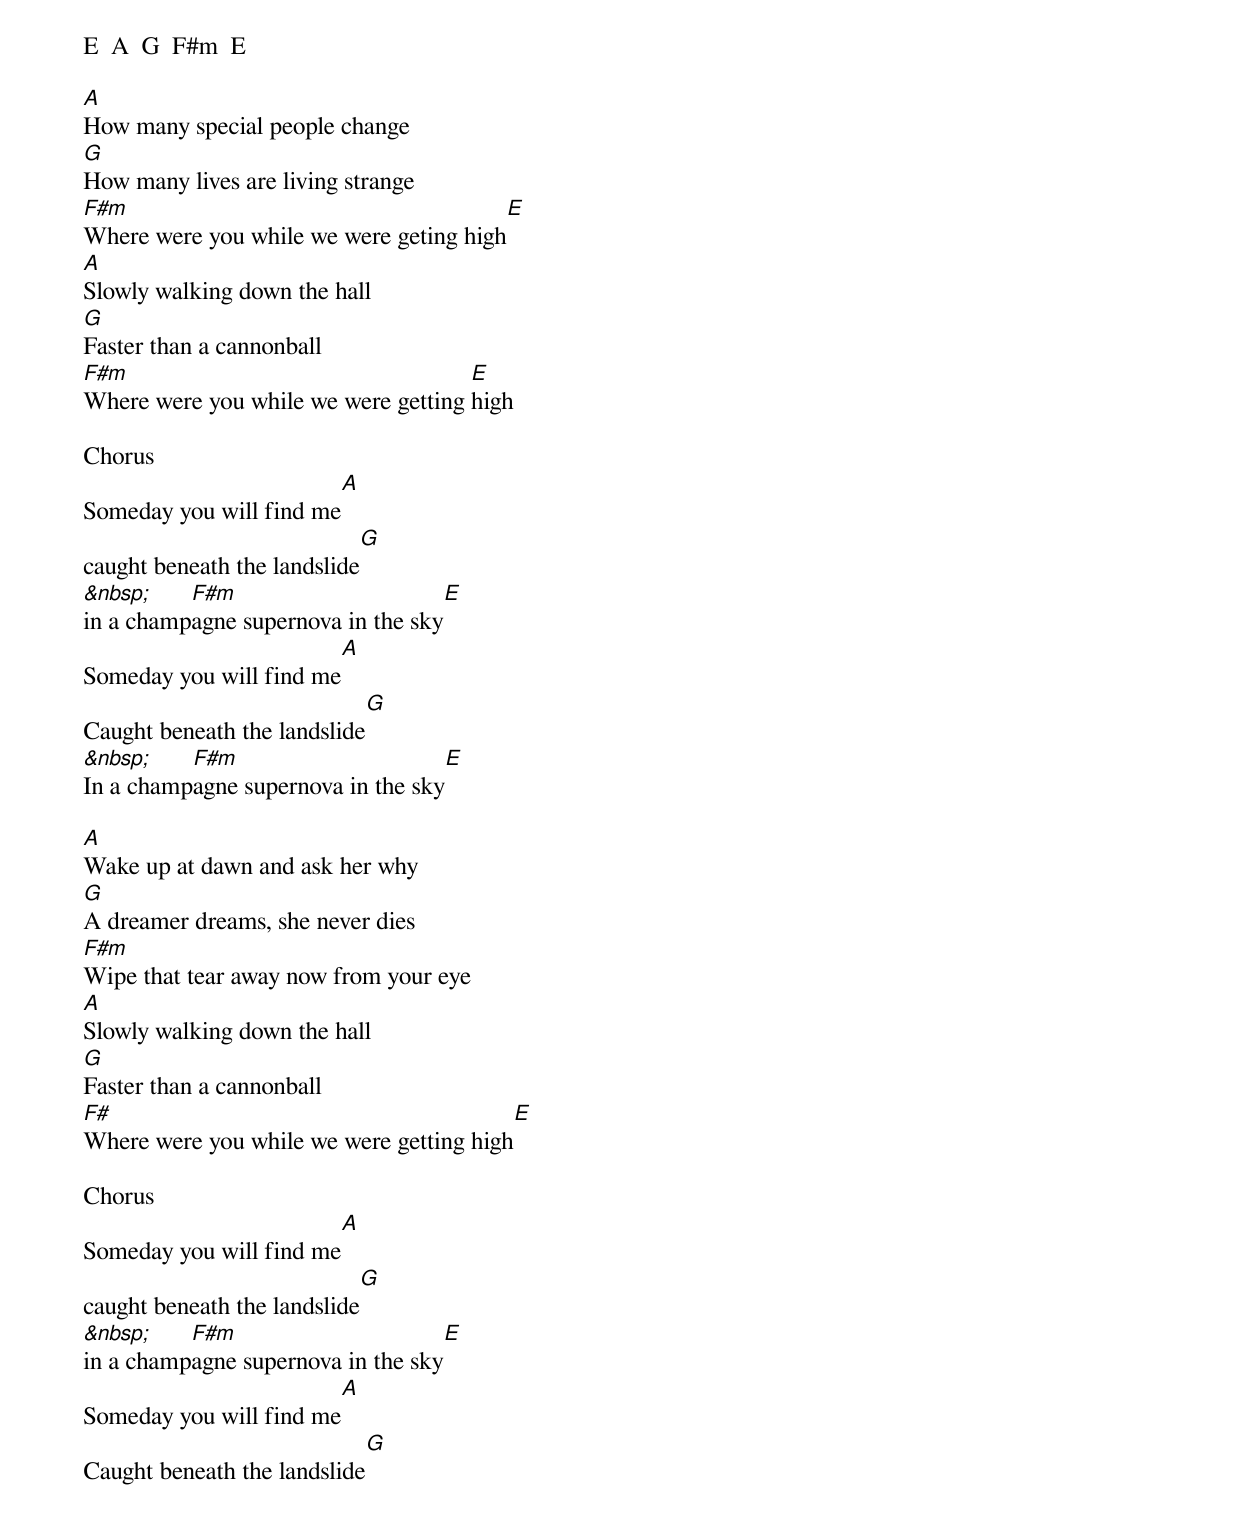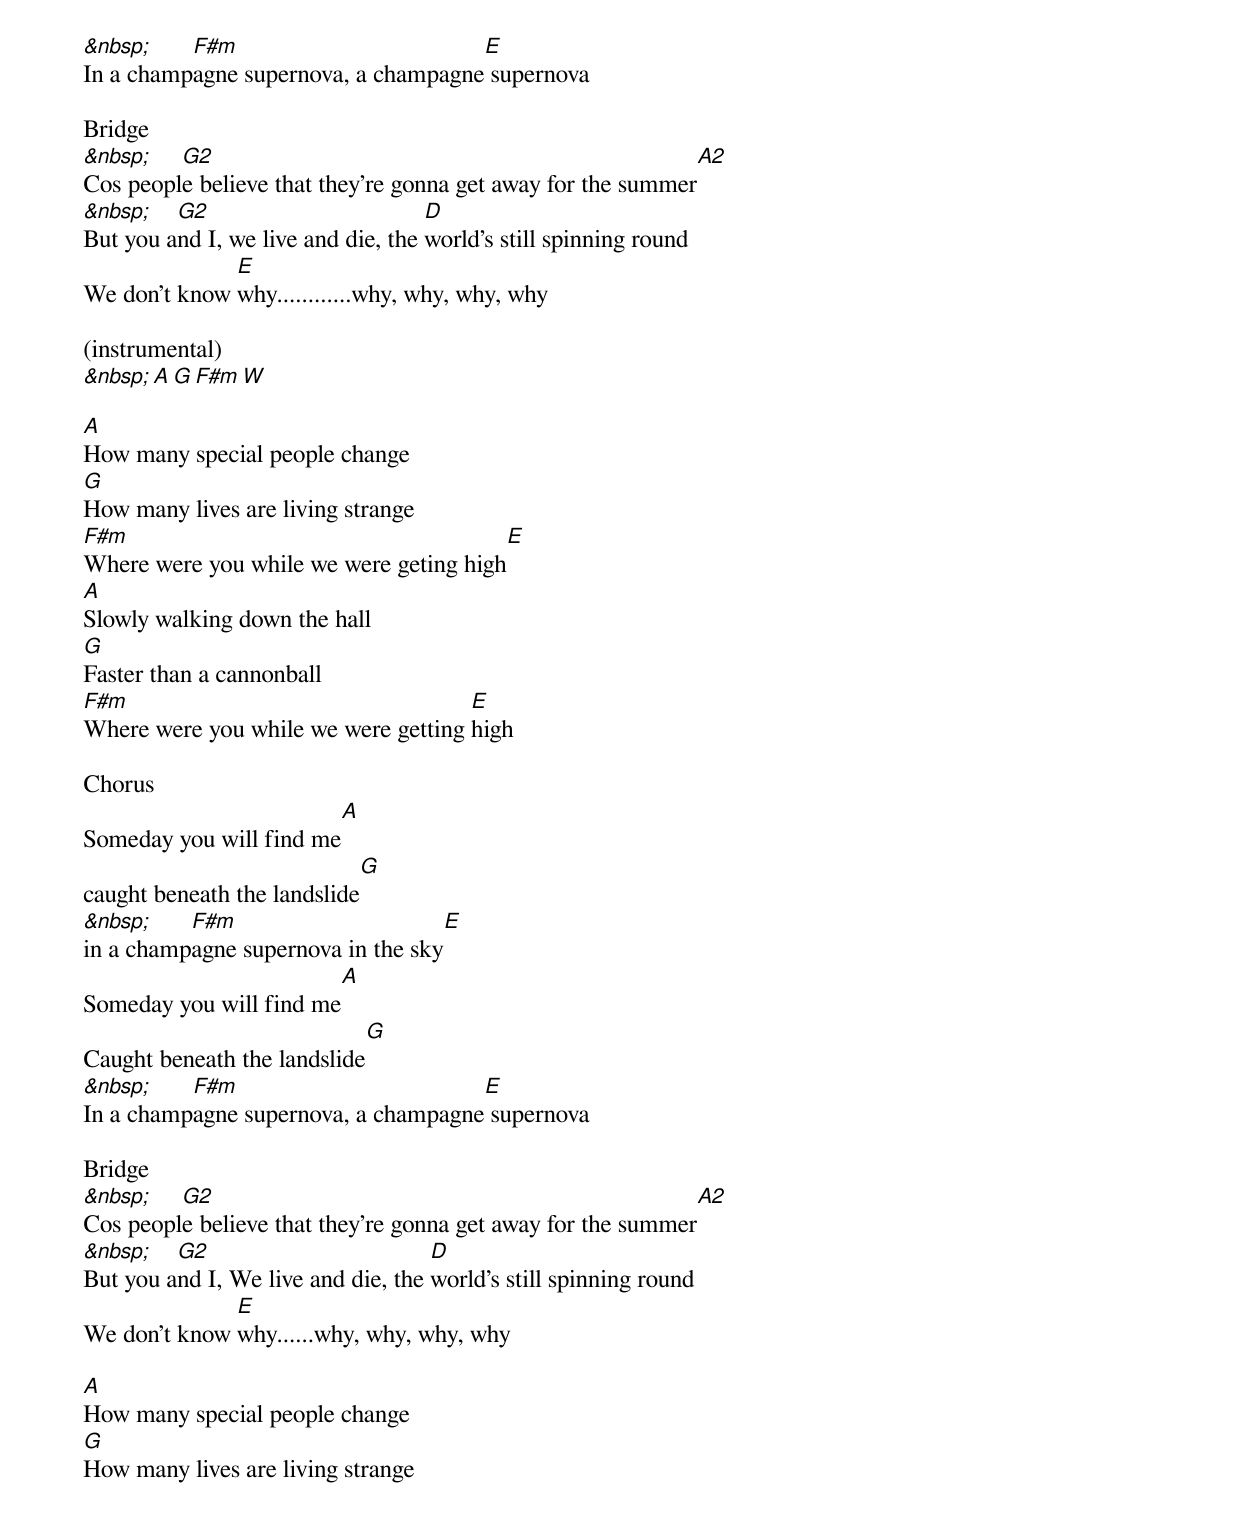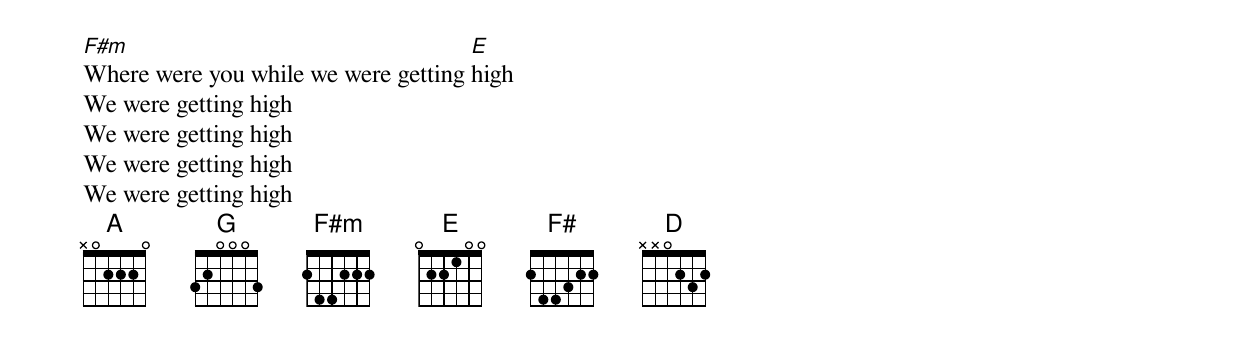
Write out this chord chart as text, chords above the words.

E  A  G  F#m  E

A
How many special people change
G
How many lives are living strange
F#m				                    E
Where were you while we were geting high
A
Slowly walking down the hall
G
Faster than a cannonball
F#m                                  E
Where were you while we were getting high

Chorus
		          A
Someday you will find me
		            G
caught beneath the landslide
&nbsp;    F#m		                E
in a champagne supernova in the sky
		         A
Someday you will find me
		            G
Caught beneath the landslide
&nbsp;    F#m		                E
In a champagne supernova in the sky

A
Wake up at dawn and ask her why
G
A dreamer dreams, she never dies
F#m
Wipe that tear away now from your eye
A
Slowly walking down the hall
G
Faster than a cannonball
F#				                     E
Where were you while we were getting high

Chorus
		          A
Someday you will find me
		            G
caught beneath the landslide
&nbsp;    F#m		                E
in a champagne supernova in the sky
		         A
Someday you will find me
		            G
Caught beneath the landslide
&nbsp;    F#m		             E
In a champagne supernova, a champagne supernova

Bridge
&nbsp;   G2						        A2
Cos people believe that they're gonna get away for the summer
&nbsp;   G2            		    D
But you and I, we live and die, the world's still spinning round
	      E
We don't know why............why, why, why, why

(instrumental)
&nbsp; A   G   F#m   W

A
How many special people change
G
How many lives are living strange
F#m				                    E
Where were you while we were geting high
A
Slowly walking down the hall
G
Faster than a cannonball
F#m                                  E
Where were you while we were getting high

Chorus
		          A
Someday you will find me
		            G
caught beneath the landslide
&nbsp;    F#m		                E
in a champagne supernova in the sky
		         A
Someday you will find me
		            G
Caught beneath the landslide
&nbsp;    F#m		             E
In a champagne supernova, a champagne supernova

Bridge
&nbsp;   G2						        A2
Cos people believe that they're gonna get away for the summer
&nbsp;   G2            		    D
But you and I, We live and die, the world's still spinning round
	      E
We don't know why......why, why, why, why

A
How many special people change
G
How many lives are living strange
F#m                                  E
Where were you while we were getting high
We were getting high
We were getting high
We were getting high
We were getting high
